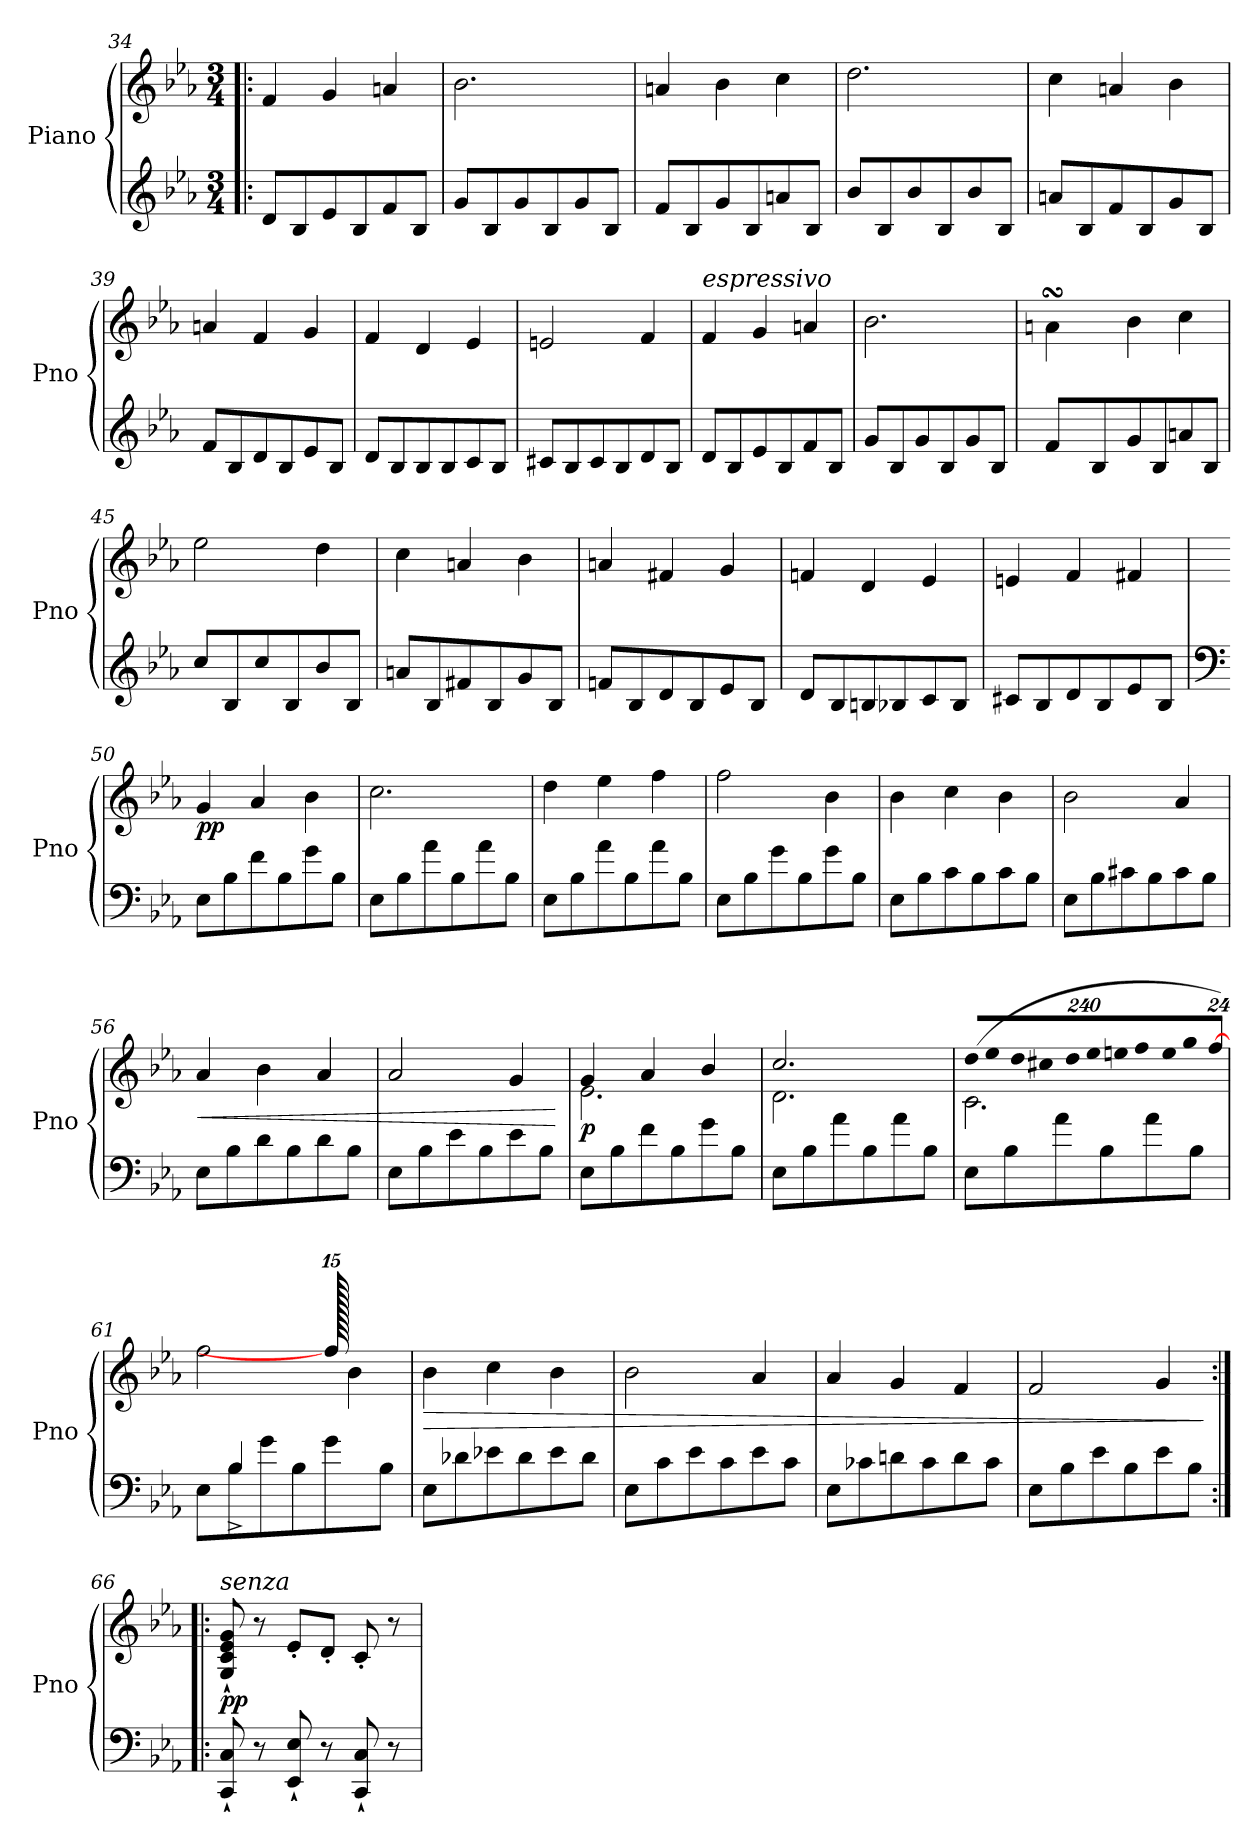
**kern	**kern	**dynam
*part1	*part1	*part1
*staff2	*staff1	*staff1/2
*I"Piano	*	*
*I'Pno	*	*
!!LO:PB:g=z
*clefG2	*clefG2	*
*k[b-e-a-]	*k[b-e-a-]	*
*M3/4	*M3/4	*
=34!|:	=34!|:	=34!|:
8d/L	4f/	.
8B-/	.	.
8e-/	4g/	.
8B-/	.	.
8f/	4an/	.
8B-/J	.	.
=35	=35	=35
8g/L	2.b-\	.
8B-/	.	.
8g/	.	.
8B-/	.	.
8g/	.	.
8B-/J	.	.
=36	=36	=36
8f/L	4an/	.
8B-/	.	.
8g/	4b-\	.
8B-/	.	.
8an/	4cc\	.
8B-/J	.	.
=37	=37	=37
8b-/L	2.dd\	.
8B-/	.	.
8b-/	.	.
8B-/	.	.
8b-/	.	.
8B-/J	.	.
=38	=38	=38
8an/L	4cc\	.
8B-/	.	.
8f/	4an/	.
8B-/	.	.
8g/	4b-\	.
8B-/J	.	.
=39	=39	=39
8f/L	4an/	.
8B-/	.	.
8d/	4f/	.
8B-/	.	.
8e-/	4g/	.
8B-/J	.	.
=40	=40	=40
8d/L	4f/	.
8B-/	.	.
8B-/	4d/	.
8B-/	.	.
8c/	4e-/	.
8B-/J	.	.
!!LO:LB:g=z
=41	=41	=41
8c#X/L	2en/	.
8B-/	.	.
8c#/	.	.
8B-/	.	.
8d/	4f/	.
8B-/J	.	.
=42	=42	=42
!	!LO:TX:a:i:t=espressivo	!
8d/L	4f/	.
8B-/	.	.
8e-/	4g/	.
8B-/	.	.
8f/	4an/	.
8B-/J	.	.
=43	=43	=43
8g/L	2.b-\	.
8B-/	.	.
8g/	.	.
8B-/	.	.
8g/	.	.
8B-/J	.	.
=44	=44	=44
*	*^	*
8f/L	4ansSsS\	16b-!yy	.
.	.	16a!yy	.
8B-/	.	16g#X!yy	.
.	.	16a!yy	.
8g/	4b-\	2ryy	.
8B-/	.	.	.
8an/	4cc\	.	.
8B-/J	.	.	.
*	*v	*v	*
=45	=45	=45
8cc/L	2ee-\	.
8B-/	.	.
8cc/	.	.
8B-/	.	.
8b-/	4dd\	.
8B-/J	.	.
=46	=46	=46
8an/L	4cc\	.
8B-/	.	.
8f#X/	4an/	.
8B-/	.	.
8g/	4b-\	.
8B-/J	.	.
=47	=47	=47
8fn/L	4an/	.
8B-/	.	.
8d/	4f#X/	.
8B-/	.	.
8e-/	4g/	.
8B-/J	.	.
!!LO:LB:g=z
=48	=48	=48
8d/L	4fn/	.
8B-/	.	.
8Bn/	4d/	.
8B-X/	.	.
8c/	4e-/	.
8B-/J	.	.
=49	=49	=49
8c#X/L	4en/	.
8B-/	.	.
8d/	4f/	.
8B-/	.	.
8e-/	4f#X/	.
8B-/J	.	.
=50	=50	=50
*clefF4	*	*
!	!	!LO:DY:b
8E-\L	4g/	pp
8B-\	.	.
8f\	4a-/	.
8B-\	.	.
8g\	4b-\	.
8B-\J	.	.
=51	=51	=51
8E-\L	2.cc\	.
8B-\	.	.
8a-\	.	.
8B-\	.	.
8a-\	.	.
8B-\J	.	.
=52	=52	=52
8E-\L	4dd\	.
8B-\	.	.
8a-\	4ee-\	.
8B-\	.	.
8a-\	4ff\	.
8B-\J	.	.
=53	=53	=53
8E-\L	2ff\	.
8B-\	.	.
8g\	.	.
8B-\	.	.
8g\	4b-\	.
8B-\J	.	.
!!LO:LB:g=z
=54	=54	=54
8E-\L	4b-\	.
8B-\	.	.
8c\	4cc\	.
8B-\	.	.
8c\	4b-\	.
8B-\J	.	.
=55	=55	=55
8E-\L	2b-\	.
8B-\	.	.
8c#X\	.	.
8B-\	.	.
8c#\	4a-/	.
8B-\J	.	.
=56	=56	=56
!	!	!LO:HP:b
8E-\L	4a-/	<
8B-\	.	.
8d\	4b-\	.
8B-\	.	.
8d\	4a-/	.
8B-\J	.	.
=57	=57	=57
8E-\L	2a-/	.
8B-\	.	.
8e-\	.	.
8B-\	.	.
8e-\	4g/	.
8B-\J	.	.
.	.	[
=58	=58	=58
*	*^	*
!	!	!	!LO:DY:b
8E-\L	4g/	2.e-\	p
8B-\	.	.	.
8f\	4a-/	.	.
8B-\	.	.	.
8g\	4b-/	.	.
8B-\J	.	.	.
=59	=59	=59	=59
8E-\L	2.cc/	2.d\	.
8B-\	.	.	.
8a-\	.	.	.
8B-\	.	.	.
8a-\	.	.	.
8B-\J	.	.	.
!!LO:LB:g=z	!!
=60	=60	=60	=60
*	*Xbrackettup	*	*
!	!LO:N:vis=8	!	!
8E-\L	(1920%131dd/L	2.c:\	.
!	!LO:N:vis=8	!	!
.	1920%131ee-/	.	.
8B-\	.	.	.
!	!LO:N:vis=8	!	!
.	1920%131dd/	.	.
!	!LO:N:vis=8	!	!
.	1920%131cc#X/	.	.
8a-\	.	.	.
!	!LO:N:vis=8	!	!
.	1920%131dd/	.	.
!	!LO:N:vis=8	!	!
.	1920%131ee-/	.	.
8B-\	.	.	.
!	!LO:N:vis=8	!	!
.	1920%131een/	.	.
!	!LO:N:vis=8	!	!
.	1920%131ff/	.	.
8a-\	.	.	.
!	!LO:N:vis=8	!	!
.	1920%131ee/	.	.
!	!LO:N:vis=8	!	!
.	1920%131gg/	.	.
8B-\J	.	.	.
.	[192%13ff/J)	.	.
*	*v	*v	*
=61	=61	=61
*^	*	*
8E-\L	8ryy	2ff\	.
8B-\	4B-^/	.	.
8g\	.	.	.
8B-\	1920ryy	.	.
.	4.ryy	.	.
8g\	.	1920ff/]	.
.	.	4b-\	.
8B-\J	.	.	.
1920ryy	.	.	.
*v	*v	*	*
=62	=62	=62
!	!	!LO:HP:b
8E-\L	4b-\	>
8d-X\	.	.
8e-X\	4cc\	.
8d-\	.	.
8e-\	4b-\	.
8d-\J	.	.
=63	=63	=63
8E-\L	2b-\	.
8c\	.	.
8e-\	.	.
8c\	.	.
8e-\	4a-/	.
8c\J	.	.
=64	=64	=64
8E-\L	4a-/	.
8c-X\	.	.
8dn\	4g/	.
8c-\	.	.
8d\	4f/	.
8c-\J	.	.
=65	=65	=65
8E-\L	2f/	.
8B-\	.	.
8e-\	.	.
8B-\	.	.
8e-\	4g/	.
8B-\J	.	.
.	.	]
!!LO:LB:g=z
=66:|!|:	=66:|!|:	=66:|!|:
!	!LO:TX:a:i:t=senza	!
!	!	!LO:DY:b
8CC/` 8C/`	8G/` 8c/` 8e-/` 8g/`	pp
8r	8r	.
8EE-/` 8E-/`	8e-'/L	.
8r	8d'/J	.
8CC/` 8C/`	8c'/	.
8r	8r	.
=	=	=
*-	*-	*-
